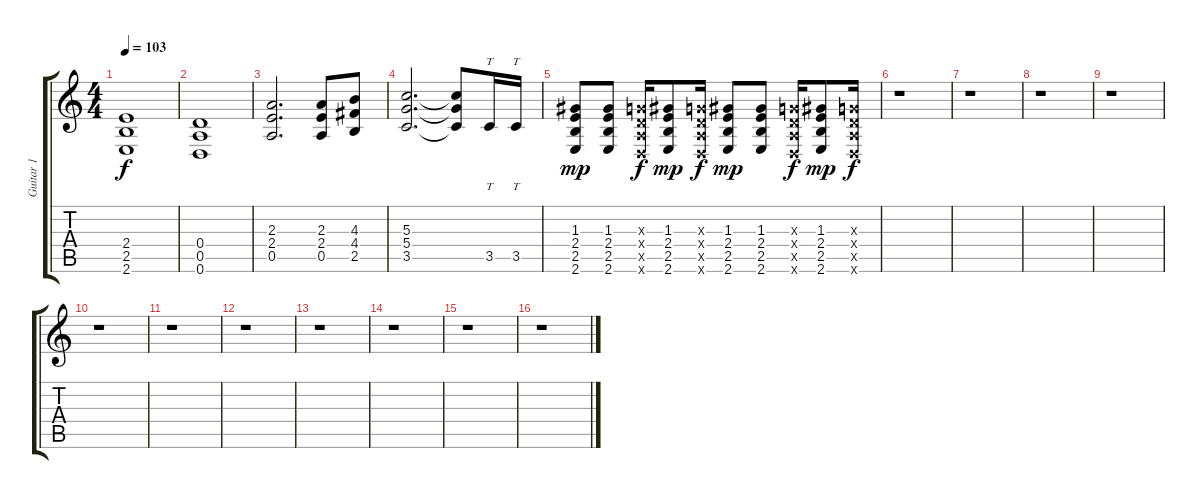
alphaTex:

\track ("Guitar 1" "Guitar 1") {instrument distortionguitar}
\staff {score tabs}
\tuning (E4 B3 G3 D3 A2 D2) {hide}
\ts (4 4)
\tempo 103
\clef g2
\ks c
(2.4 2.5 2.6).1{dy f} |
(0.4 0.5 0.6).1 |
(2.3 2.4 0.5).2{d} (2.3 2.4 0.5).8 (4.3 4.4 2.5).8 |
(5.3 5.4 3.5).2{d} (5.3{t} 5.4{t} 3.5{t}).8 3.5.16{tt} 3.5.16{tt} |
(1.3 2.4 2.5 2.6).8{dy mp} (1.3 2.4 2.5 2.6).8 (0.3{x} 0.4{x} 0.5{x} 0.6{x}).16{dy f} (1.3 2.4 2.5 2.6).8{dy mp} (0.3{x} 0.4{x} 0.5{x} 0.6{x}).16{dy f} (1.3 2.4 2.5 2.6).8{dy mp} (1.3 2.4 2.5 2.6).8 (0.3{x} 0.4{x} 0.5{x} 0.6{x}).16{dy f} (1.3 2.4 2.5 2.6).8{dy mp} (0.3{x} 0.4{x} 0.5{x} 0.6{x}).16{dy f} |
r.1 |
r.1 |
r.1 |
r.1 |
r.1 |
r.1 |
r.1 |
r.1 |
r.1 |
r.1 |
r.1
